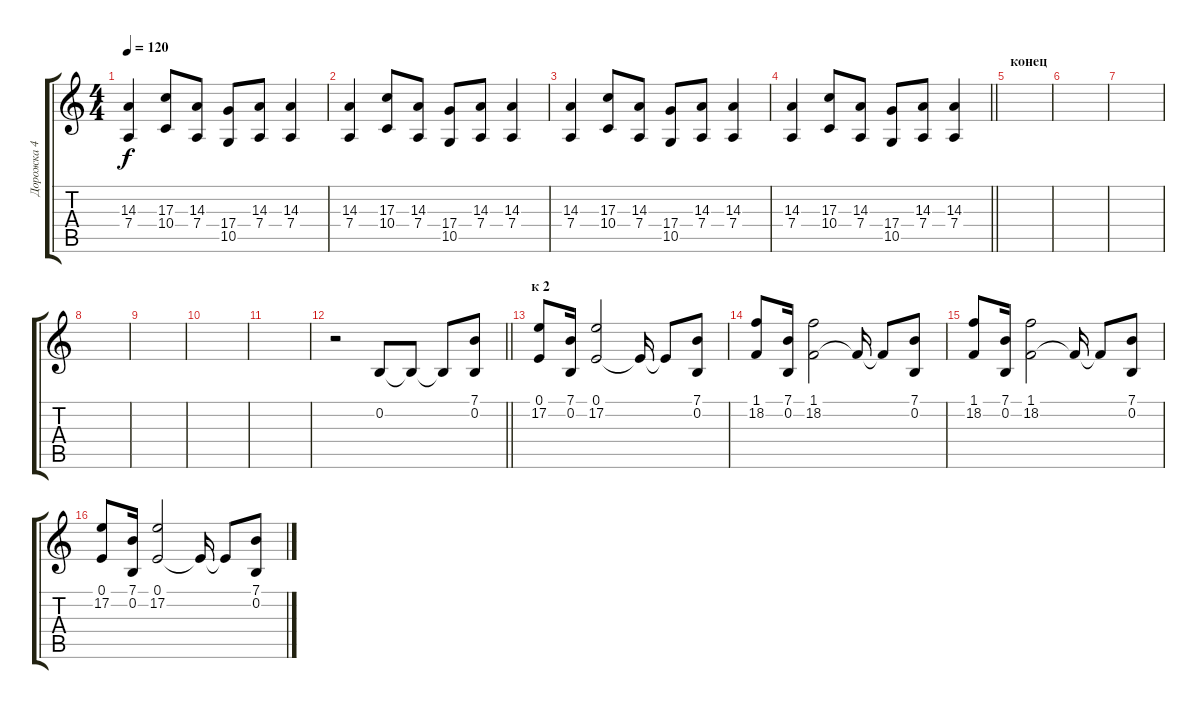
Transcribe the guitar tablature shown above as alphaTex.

\track ("Дорожка 4" "Дорожка 4") {instrument voiceoohs}
\staff {score tabs}
\tuning (E4 B3 G3 D3 A2 E2) {hide}
\ts (4 4)
\tempo 120
\clef g2
\ks c
(14.3 7.4).4{dy f} (17.3 10.4).8 (14.3 7.4).8 (17.4 10.5).8 (14.3 7.4).8 (14.3 7.4).4 |
(14.3 7.4).4 (17.3 10.4).8 (14.3 7.4).8 (17.4 10.5).8 (14.3 7.4).8 (14.3 7.4).4 |
(14.3 7.4).4 (17.3 10.4).8 (14.3 7.4).8 (17.4 10.5).8 (14.3 7.4).8 (14.3 7.4).4 |
\barLineRight lightlight
(14.3 7.4).4 (17.3 10.4).8 (14.3 7.4).8 (17.4 10.5).8 (14.3 7.4).8 (14.3 7.4).4 |
\section ("" "конец")
|
|
|
|
|
|
|
\barLineRight lightlight
r.2 0.2.8 0.2{t}.8 0.2{t}.8 (7.1 0.2).8 |
\section ("" "к 2")
(0.1 17.2).8 (7.1 0.2).16 (0.1 17.2).2 0.1{t}.16 0.1{t}.8 (7.1 0.2).8 |
(1.1 18.2).8 (7.1 0.2).16 (1.1 18.2).2 1.1{t}.16 1.1{t}.8 (7.1 0.2).8 |
(1.1 18.2).8 (7.1 0.2).16 (1.1 18.2).2 1.1{t}.16 1.1{t}.8 (7.1 0.2).8 |
(0.1 17.2).8 (7.1 0.2).16 (0.1 17.2).2 0.1{t}.16 0.1{t}.8 (7.1 0.2).8
